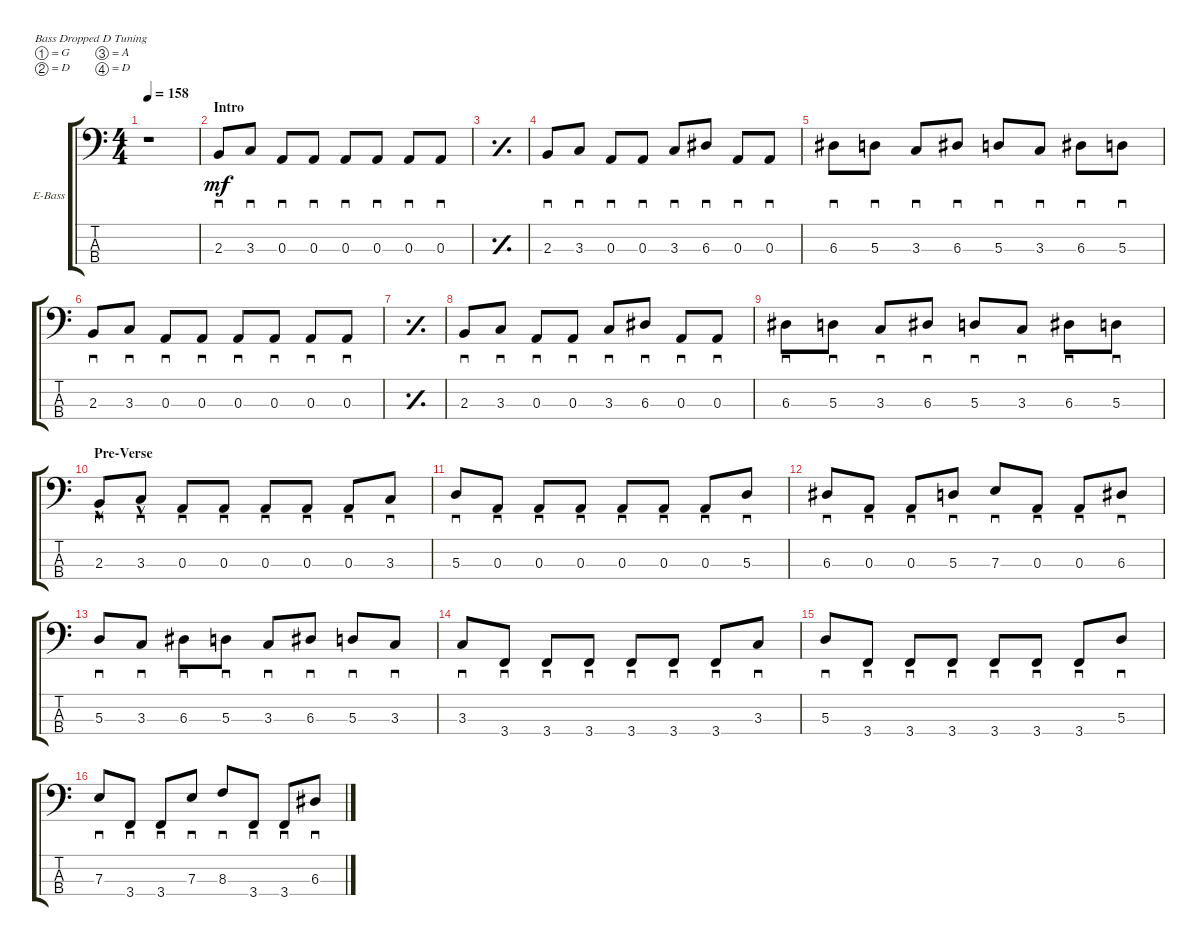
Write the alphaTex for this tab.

\defaultSystemsLayout 4
\bracketExtendMode groupsimilarinstruments
\firstSystemTrackNameOrientation horizontal
\otherSystemsTrackNameOrientation horizontal
\track ("Bass" "E-Bass") {instrument electricbassfinger}
\staff {score tabs}
\tuning (G2 D2 A1 D1)
\ts (4 4)
\tempo 158
\clef f4
\ks c
r.1{dy mf instrument electricbassfinger} |
\section ("" "Intro")
2.3.8{sd} 3.3.8{sd} 0.3.8{sd} 0.3.8{sd} 0.3.8{sd} 0.3.8{sd} 0.3.8{sd} 0.3.8{sd} |
\simile simple
|
\simile none
2.3.8{sd} 3.3.8{sd} 0.3.8{sd} 0.3.8{sd} 3.3.8{sd} 6.3.8{sd} 0.3.8{sd} 0.3.8{sd} |
6.3.8{sd} 5.3.8{sd} 3.3.8{sd} 6.3.8{sd} 5.3.8{sd} 3.3.8{sd} 6.3.8{sd} 5.3.8{sd} |
2.3.8{sd} 3.3.8{sd} 0.3.8{sd} 0.3.8{sd} 0.3.8{sd} 0.3.8{sd} 0.3.8{sd} 0.3.8{sd} |
\simile simple
|
\simile none
2.3.8{sd} 3.3.8{sd} 0.3.8{sd} 0.3.8{sd} 3.3.8{sd} 6.3.8{sd} 0.3.8{sd} 0.3.8{sd} |
6.3.8{sd} 5.3.8{sd} 3.3.8{sd} 6.3.8{sd} 5.3.8{sd} 3.3.8{sd} 6.3.8{sd} 5.3.8{sd} |
\section ("" "Pre-Verse ")
2.3{hac}.8{sd} 3.3{hac}.8{sd} 0.3.8{sd} 0.3.8{sd} 0.3.8{sd} 0.3.8{sd} 0.3.8{sd} 3.3.8{sd} |
5.3.8{sd} 0.3.8{sd} 0.3.8{sd} 0.3.8{sd} 0.3.8{sd} 0.3.8{sd} 0.3.8{sd} 5.3.8{sd} |
6.3.8{sd} 0.3.8{sd} 0.3.8{sd} 5.3.8{sd} 7.3.8{sd} 0.3.8{sd} 0.3.8{sd} 6.3.8{sd} |
5.3.8{sd} 3.3.8{sd} 6.3.8{sd} 5.3.8{sd} 3.3.8{sd} 6.3.8{sd} 5.3.8{sd} 3.3.8{sd} |
3.3.8{sd} 3.4.8{sd} 3.4.8{sd} 3.4.8{sd} 3.4.8{sd} 3.4.8{sd} 3.4.8{sd} 3.3.8{sd} |
5.3.8{sd} 3.4.8{sd} 3.4.8{sd} 3.4.8{sd} 3.4.8{sd} 3.4.8{sd} 3.4.8{sd} 5.3.8{sd} |
7.3.8{sd} 3.4.8{sd} 3.4.8{sd} 7.3.8{sd} 8.3.8{sd} 3.4.8{sd} 3.4.8{sd} 6.3.8{sd}
